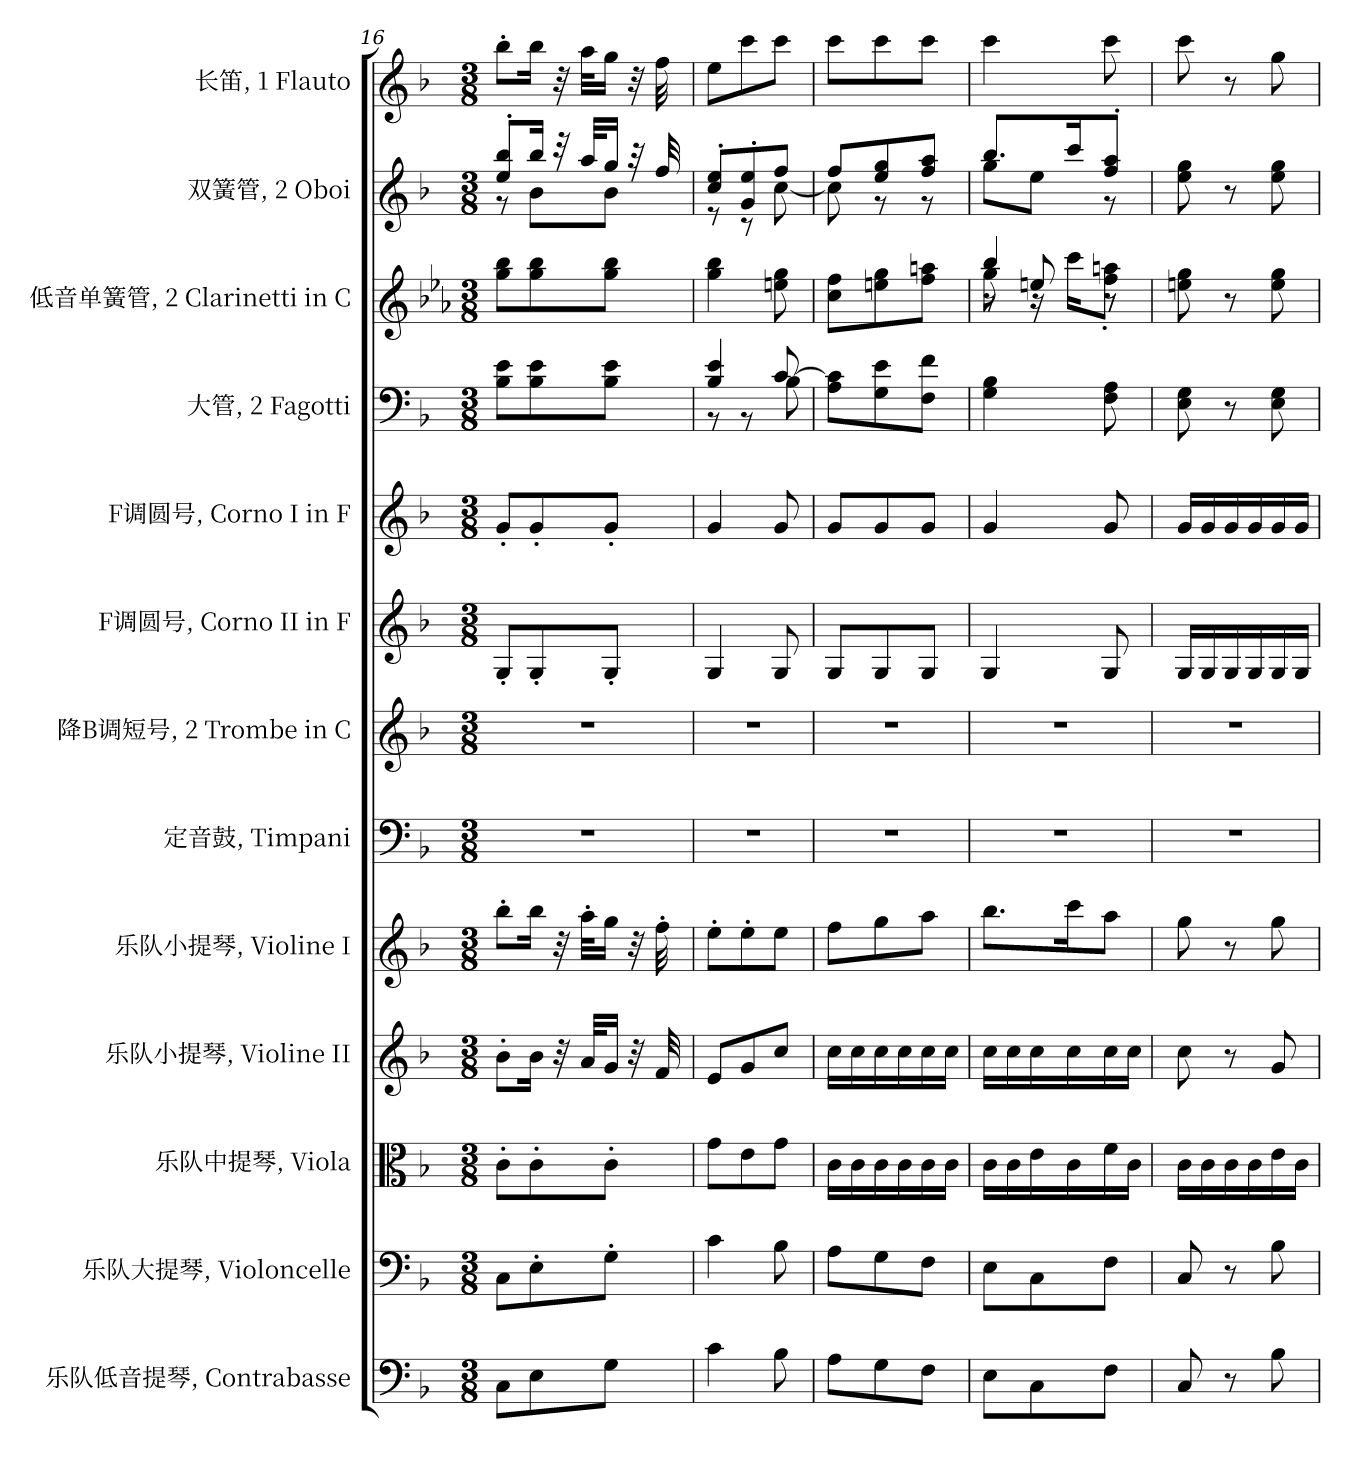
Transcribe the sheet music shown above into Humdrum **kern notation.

**kern	**kern	**kern	**kern	**kern	**kern	**kern	**kern	**kern	**kern	**kern	**kern	**kern
*part13	*part12	*part11	*part10	*part9	*part8	*part7	*part6	*part5	*part4	*part3	*part2	*part1
*staff13	*staff12	*staff11	*staff10	*staff9	*staff8	*staff7	*staff6	*staff5	*staff4	*staff3	*staff2	*staff1
*I"乐队低音提琴, Contrabasse	*I"乐队大提琴, Violoncelle	*I"乐队中提琴, Viola	*I"乐队小提琴, Violine II	*I"乐队小提琴, Violine I	*I"定音鼓, Timpani	*I"降B调短号, 2 Trombe in C	*I"F调圆号, Corno II in F	*I"F调圆号, Corno I in F	*I"大管, 2 Fagotti	*I"低音单簧管, 2 Clarinetti in C	*I"双簧管, 2 Oboi	*I"长笛, 1 Flauto
*I'Cbs.	*	*	*	*	*I'Timp.	*	*	*	*	*	*I'Ob.	*I'Fl.
*clefF4	*clefF4	*clefC3	*clefG2	*clefG2	*clefF4	*clefG2	*clefG2	*clefG2	*clefF4	*clefG2	*clefG2	*clefG2
*ITrd7c12	*	*	*	*	*	*ITrd1c2	*ITrd4c7	*ITrd4c7	*	*ITrd8c14	*	*
*k[b-]	*k[b-]	*k[b-]	*k[b-]	*k[b-]	*k[b-]	*k[b-e-a-]	*k[b-e-]	*k[b-e-]	*k[b-]	*k[b-e-a-]	*k[b-]	*k[b-]
*M3/8	*M3/8	*M3/8	*M3/8	*M3/8	*M3/8	*M3/8	*M3/8	*M3/8	*M3/8	*M3/8	*M3/8	*M3/8
*MM42	*MM42	*MM42	*MM42	*MM42	*MM42	*MM42	*MM42	*MM42	*MM42	*MM42	*MM42	*MM42
=16	=16	=16	=16	=16	=16	=16	=16	=16	=16	=16	=16	=16
*	*	*	*	*	*	*	*	*	*	*	*^	*
8CC\L	8C\L	8c'\L	8b-'\L	8bb-'\L	4.r	4.r	8C'/L	8c'/L	8B-\ 8e\L	8g\ 8b-\L	8ee/' 8bb-/'L	8r	8bb-'\L
*	*	*	*	*	*	*	*	*	*	*	*	*	*MM46
8EE\	8E'\	8c'\	16b-\Jk	16bb-\Jk	.	.	8C'/	8c'/	8B-\ 8e\	8g\ 8b-\	16bb-/Jk	8b-\L	16bb-\Jk
.	.	.	32r	32r	.	.	.	.	.	.	32r	.	32r
.	.	.	32a/KLL	32aa'\KLL	.	.	.	.	.	.	32aa/KLL	.	32aa\KLL
8GG\J	8G'\J	8c'\J	16g/JJ	16gg\JJ	.	.	8C'/J	8c'/J	8B-\ 8e\J	8g\ 8b-\J	16gg/JJ	8b-\J	16gg\JJ
.	.	.	32r	32r	.	.	.	.	.	.	32r	.	32r
.	.	.	32f/	32ff'\	.	.	.	.	.	.	32ff/	.	32ff\
!!LO:PB:g=z
=17	=17	=17	=17	=17	=17	=17	=17	=17	=17	=17	=17	=17	=17
*	*	*	*	*	*	*	*	*	*	*	*	*	*MM42
*	*	*	*	*	*	*	*	*	*^	*	*	*	*
4C\	4c\	8g\L	8e/L	8ee'\L	4.r	4.r	4C/	4c/	4B-/ 4e/	8r	4g\ 4b-\	8cc/' 8ee/'L	8r	8ee\L
*	*	*	*	*	*	*	*	*	*	*	*	*	*	*MM46
.	.	8e\	8g/	8ee'\	.	.	.	.	.	8r	.	8g/' 8ee/'	8r	8ccc\
8BB-\	8B-\	8g\J	8cc/J	8ee\J	.	.	8C/	8c/	[8c/	8B-\	8en\ 8g\	8ff/J	[8cc\	8ccc\J
*	*	*	*	*	*	*	*	*	*v	*v	*	*	*	*
=18	=18	=18	=18	=18	=18	=18	=18	=18	=18	=18	=18	=18	=18
*	*	*	*	*	*	*	*	*	*	*	*	*	*MM42
8AA\L	8A\L	16c\LL	16cc\LL	8ff\L	4.r	4.r	8C/L	8c/L	8A\ 8c\]L	8c\ 8f\L	8ff/L	8cc\]	8ccc\L
.	.	16c\	16cc\	.	.	.	.	.	.	.	.	.	.
*	*	*	*	*	*	*	*	*	*	*	*	*	*MM46
8GG\	8G\	16c\	16cc\	8gg\	.	.	8C/	8c/	8G\ 8e\	8en\ 8g\	8ee/ 8gg/	8r	8ccc\
.	.	16c\	16cc\	.	.	.	.	.	.	.	.	.	.
8FF\J	8F\J	16c\	16cc\	8aa\J	.	.	8C/J	8c/J	8F\ 8f\J	8f\ 8an\J	8ff/ 8aa/J	8r	8ccc\J
.	.	16c\JJ	16cc\JJ	.	.	.	.	.	.	.	.	.	.
=19	=19	=19	=19	=19	=19	=19	=19	=19	=19	=19	=19	=19	=19
*	*	*	*	*	*	*	*	*	*	*	*	*	*MM42
*	*	*	*	*	*	*	*	*	*	*^	*	*	*
*	*	*	*	*	*	*	*	*	*	*	*^	*	*	*
8EE\L	8E\L	16c\LL	16cc\LL	8.bb-\L	4.r	4.r	4C/	4c/	4G\ 4B-\	4b-/	8g\	8r	8.bb-/L	8gg\L	4ccc\
.	.	16c\	16cc\	.	.	.	.	.	.	.	.	.	.	.	.
8CC\	8C\	16e\	16cc\	.	.	.	.	.	.	.	16r	8en/	.	8ee\J	.
.	.	16c\	16cc\	16ccc\K	.	.	.	.	.	.	16cc\KL	.	16ccc/K	.	.
8FF\J	8F\J	16f\	16cc\	8aa\J	.	.	8C/	8c/	8F\ 8A\	8r	8f\' 8an\'J	8r	8ff/' 8aa/'J	8r	8ccc\
.	.	16c\JJ	16cc\JJ	.	.	.	.	.	.	.	.	.	.	.	.
*	*	*	*	*	*	*	*	*	*	*v	*v	*v	*	*	*
*	*	*	*	*	*	*	*	*	*	*	*v	*v	*
=20	=20	=20	=20	=20	=20	=20	=20	=20	=20	=20	=20	=20
8CC/	8C/	16c\LL	8cc\	8gg\	4.r	4.r	16C/LL	16c/LL	8E\ 8G\	8en\ 8g\	8ee\ 8gg\	8ccc\
.	.	16c\	.	.	.	.	16C/	16c/	.	.	.	.
8r	8r	16c\	8r	8r	.	.	16C/	16c/	8r	8r	8r	8r
.	.	16c\	.	.	.	.	16C/	16c/	.	.	.	.
8BB-\	8B-\	16e\	8g/	8gg\	.	.	16C/	16c/	8E\ 8G\	8e\ 8g\	8ee\ 8gg\	8gg\
.	.	16c\JJ	.	.	.	.	16C/JJ	16c/JJ	.	.	.	.
=	=	=	=	=	=	=	=	=	=	=	=	=
*-	*-	*-	*-	*-	*-	*-	*-	*-	*-	*-	*-	*-
